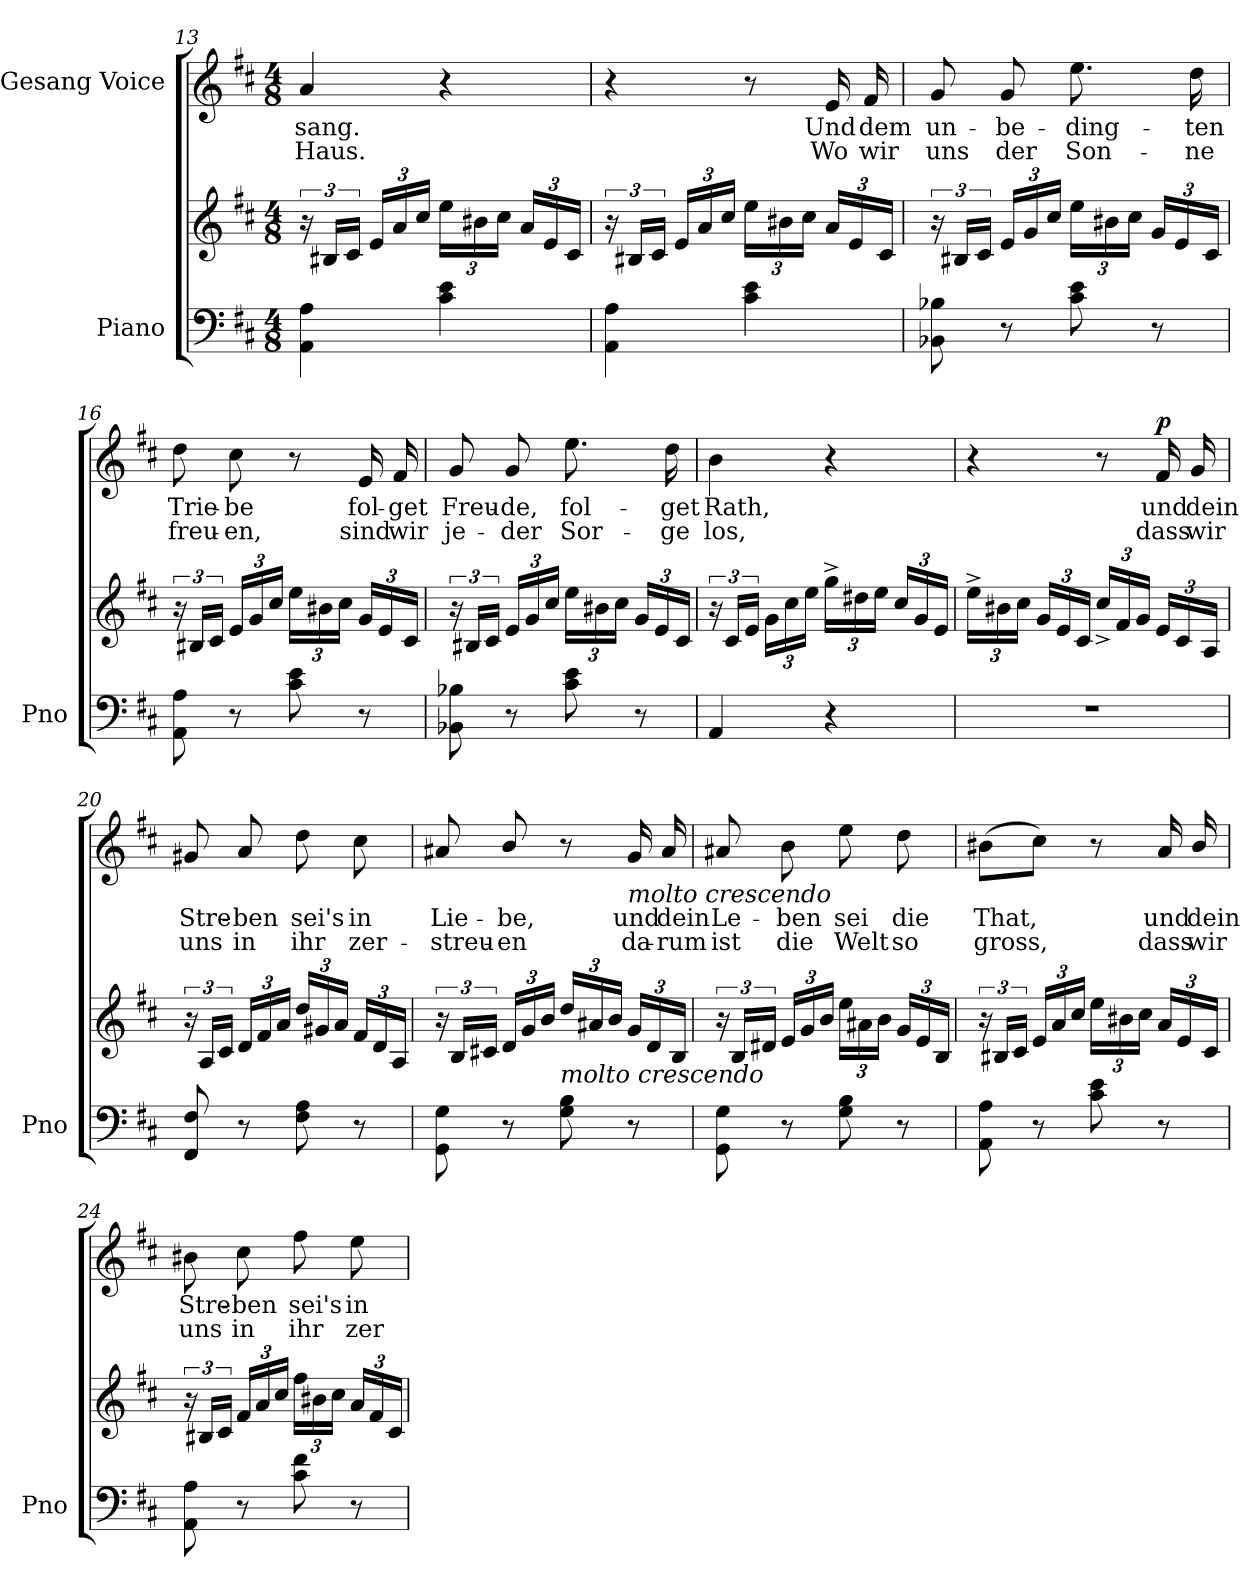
**kern	**kern	**kern	**text	**text	**dynam
*part2	*part2	*part1	*part1	*part1	*part1
*staff3	*staff2	*staff1	*staff1	*staff1	*staff1
*I"Piano	*	*I"Gesang Voice	*	*	*
*I'Pno	*	*	*	*	*
*clefF4	*clefG2	*clefG2	*	*	*
*k[f#c#]	*k[f#c#]	*k[f#c#]	*	*	*
*M4/8	*M4/8	*M4/8	*	*	*
=13	=13	=13	=13	=13	=13
4AA\ 4A\	24r	4a/	-sang.	Haus.	.
.	24B#X/LL	.	.	.	.
.	24c#/JJ	.	.	.	.
*	*Xbrackettup	*	*	*	*
.	24e/LL	.	.	.	.
.	24a/	.	.	.	.
.	24cc#/JJ	.	.	.	.
4c#\ 4e\	24ee\LL	4r	.	.	.
.	24b#X\	.	.	.	.
.	24cc#\JJ	.	.	.	.
.	24a/LL	.	.	.	.
.	24e/	.	.	.	.
.	24c#/JJ	.	.	.	.
=14	=14	=14	=14	=14	=14
*	*brackettup	*	*	*	*
4AA\ 4A\	24r	4r	.	.	.
.	24B#X/LL	.	.	.	.
.	24c#/JJ	.	.	.	.
*	*Xbrackettup	*	*	*	*
.	24e/LL	.	.	.	.
.	24a/	.	.	.	.
.	24cc#/JJ	.	.	.	.
4c#\ 4e\	24ee\LL	8r	.	.	.
.	24b#X\	.	.	.	.
.	24cc#\JJ	.	.	.	.
.	24a/LL	16e/	Und	Wo	.
.	24e/	.	.	.	.
.	.	16f#/	dem	wir	.
.	24c#/JJ	.	.	.	.
=15	=15	=15	=15	=15	=15
*	*brackettup	*	*	*	*
8BB-X\ 8B-X\	24r	8g/	un-	uns	.
.	24B#X/LL	.	.	.	.
.	24c#/JJ	.	.	.	.
*	*Xbrackettup	*	*	*	*
8r	24e/LL	8g/	-be-	der	.
.	24g/	.	.	.	.
.	24cc#/JJ	.	.	.	.
8c#\ 8e\	24ee\LL	8.ee\	-ding-	Son-	.
.	24b#X\	.	.	.	.
.	24cc#\JJ	.	.	.	.
8r	24g/LL	.	.	.	.
.	24e/	.	.	.	.
.	.	16dd\	-ten	-ne	.
.	24c#/JJ	.	.	.	.
=16	=16	=16	=16	=16	=16
*	*brackettup	*	*	*	*
8AA\ 8A\	24r	8dd\	Trie-	freu-	.
.	24B#X/LL	.	.	.	.
.	24c#/JJ	.	.	.	.
*	*Xbrackettup	*	*	*	*
8r	24e/LL	8cc#\	-be	-en,	.
.	24g/	.	.	.	.
.	24cc#/JJ	.	.	.	.
8c#\ 8e\	24ee\LL	8r	.	.	.
.	24b#X\	.	.	.	.
.	24cc#\JJ	.	.	.	.
8r	24g/LL	16e/	fol-	sind	.
.	24e/	.	.	.	.
.	.	16f#/	-get	wir	.
.	24c#/JJ	.	.	.	.
=17	=17	=17	=17	=17	=17
*	*brackettup	*	*	*	*
8BB-X\ 8B-X\	24r	8g/	Freu-	je-	.
.	24B#X/LL	.	.	.	.
.	24c#/JJ	.	.	.	.
*	*Xbrackettup	*	*	*	*
8r	24e/LL	8g/	-de,	-der	.
.	24g/	.	.	.	.
.	24cc#/JJ	.	.	.	.
8c#\ 8e\	24ee\LL	8.ee\	fol-	Sor-	.
.	24b#X\	.	.	.	.
.	24cc#\JJ	.	.	.	.
8r	24g/LL	.	.	.	.
.	24e/	.	.	.	.
.	.	16dd\	-get	-ge	.
.	24c#/JJ	.	.	.	.
=18	=18	=18	=18	=18	=18
*	*brackettup	*	*	*	*
4AA/	24r	4b\	Rath,	los,	.
.	24c#/LL	.	.	.	.
.	24e/JJ	.	.	.	.
*	*Xbrackettup	*	*	*	*
.	24g\LL	.	.	.	.
.	24cc#\	.	.	.	.
.	24ee\JJ	.	.	.	.
4r	24gg^\LL	4r	.	.	.
.	24dd#X\	.	.	.	.
.	24ee\JJ	.	.	.	.
.	24cc#/LL	.	.	.	.
.	24g/	.	.	.	.
.	24e/JJ	.	.	.	.
=19	=19	=19	=19	=19	=19
2r	24ee^\LL	4r	.	.	.
.	24b#X\	.	.	.	.
.	24cc#\JJ	.	.	.	.
.	24g/LL	.	.	.	.
.	24e/	.	.	.	.
.	24c#/JJ	.	.	.	.
.	24cc#^/LL	8r	.	.	.
.	24f#/	.	.	.	.
.	24g/JJ	.	.	.	.
!	!	!	!	!	!LO:DY:b
.	24e/LL	16f#/	und	dass	p
.	24c#/	.	.	.	.
.	.	16g/	dein	wir	.
.	24A/JJ	.	.	.	.
=20	=20	=20	=20	=20	=20
*	*brackettup	*	*	*	*
8FF#/ 8F#/	24r	8g#X/	Stre-	uns	.
.	24A/LL	.	.	.	.
.	24c#/JJ	.	.	.	.
*	*Xbrackettup	*	*	*	*
8r	24d/LL	8a/	-ben	in	.
.	24f#/	.	.	.	.
.	24a/JJ	.	.	.	.
8F#\ 8A\	24dd/LL	8dd\	sei's	ihr	.
.	24g#X/	.	.	.	.
.	24a/JJ	.	.	.	.
8r	24f#/LL	8cc#\	in	zer-	.
.	24d/	.	.	.	.
.	24A/JJ	.	.	.	.
=21	=21	=21	=21	=21	=21
*	*brackettup	*	*	*	*
8GG\ 8G\	24r	8a#X/	Lie-	-streu-	.
.	24B/LL	.	.	.	.
.	24c#X/JJ	.	.	.	.
*	*Xbrackettup	*	*	*	*
8r	24d/LL	8b/	-be,	-en	.
.	24g/	.	.	.	.
.	24b/JJ	.	.	.	.
!	!LO:TX:b:i:t=molto crescendo	!	!	!	!
8G\ 8B\	24dd/LL	8r	.	.	.
.	24a#X/	.	.	.	.
.	24b/JJ	.	.	.	.
!	!	!LO:TX:b:i:t=molto crescendo	!	!	!
8r	24g/LL	16g/	und	da-	.
.	24d/	.	.	.	.
.	.	16a#/	dein	-rum	.
.	24B/JJ	.	.	.	.
=22	=22	=22	=22	=22	=22
*	*brackettup	*	*	*	*
8GG\ 8G\	24r	8a#X/	Le-	ist	.
.	24B/LL	.	.	.	.
.	24d#X/JJ	.	.	.	.
*	*Xbrackettup	*	*	*	*
8r	24e/LL	8b\	-ben	die	.
.	24g/	.	.	.	.
.	24b/JJ	.	.	.	.
8G\ 8B\	24ee\LL	8ee\	sei	Welt	.
.	24a#X\	.	.	.	.
.	24b\JJ	.	.	.	.
8r	24g/LL	8dd\	die	so	.
.	24e/	.	.	.	.
.	24B/JJ	.	.	.	.
=23	=23	=23	=23	=23	=23
*	*brackettup	*	*	*	*
8AA\ 8A\	24r	(8b#X\L	That,	gross,	.
.	24B#X/LL	.	.	.	.
.	24c#/JJ	.	.	.	.
*	*Xbrackettup	*	*	*	*
8r	24e/LL	8cc#\J)	.	.	.
.	24a/	.	.	.	.
.	24cc#/JJ	.	.	.	.
8c#\ 8e\	24ee\LL	8r	.	.	.
.	24b#X\	.	.	.	.
.	24cc#\JJ	.	.	.	.
8r	24a/LL	16a/	und	dass	.
.	24e/	.	.	.	.
.	.	16b#/	dein	wir	.
.	24c#/JJ	.	.	.	.
=24	=24	=24	=24	=24	=24
*	*brackettup	*	*	*	*
8AA\ 8A\	24r	8b#X\	Stre-	uns	.
.	24B#X/LL	.	.	.	.
.	24c#/JJ	.	.	.	.
*	*Xbrackettup	*	*	*	*
8r	24f#/LL	8cc#\	-ben	in	.
.	24a/	.	.	.	.
.	24cc#/JJ	.	.	.	.
8c#\ 8f#\	24ff#\LL	8ff#\	sei's	ihr	.
.	24b#X\	.	.	.	.
.	24cc#\JJ	.	.	.	.
8r	24a/LL	8ee\	in	zer-	.
.	24f#/	.	.	.	.
.	24c#/JJ	.	.	.	.
=	=	=	=	=	=
*-	*-	*-	*-	*-	*-
